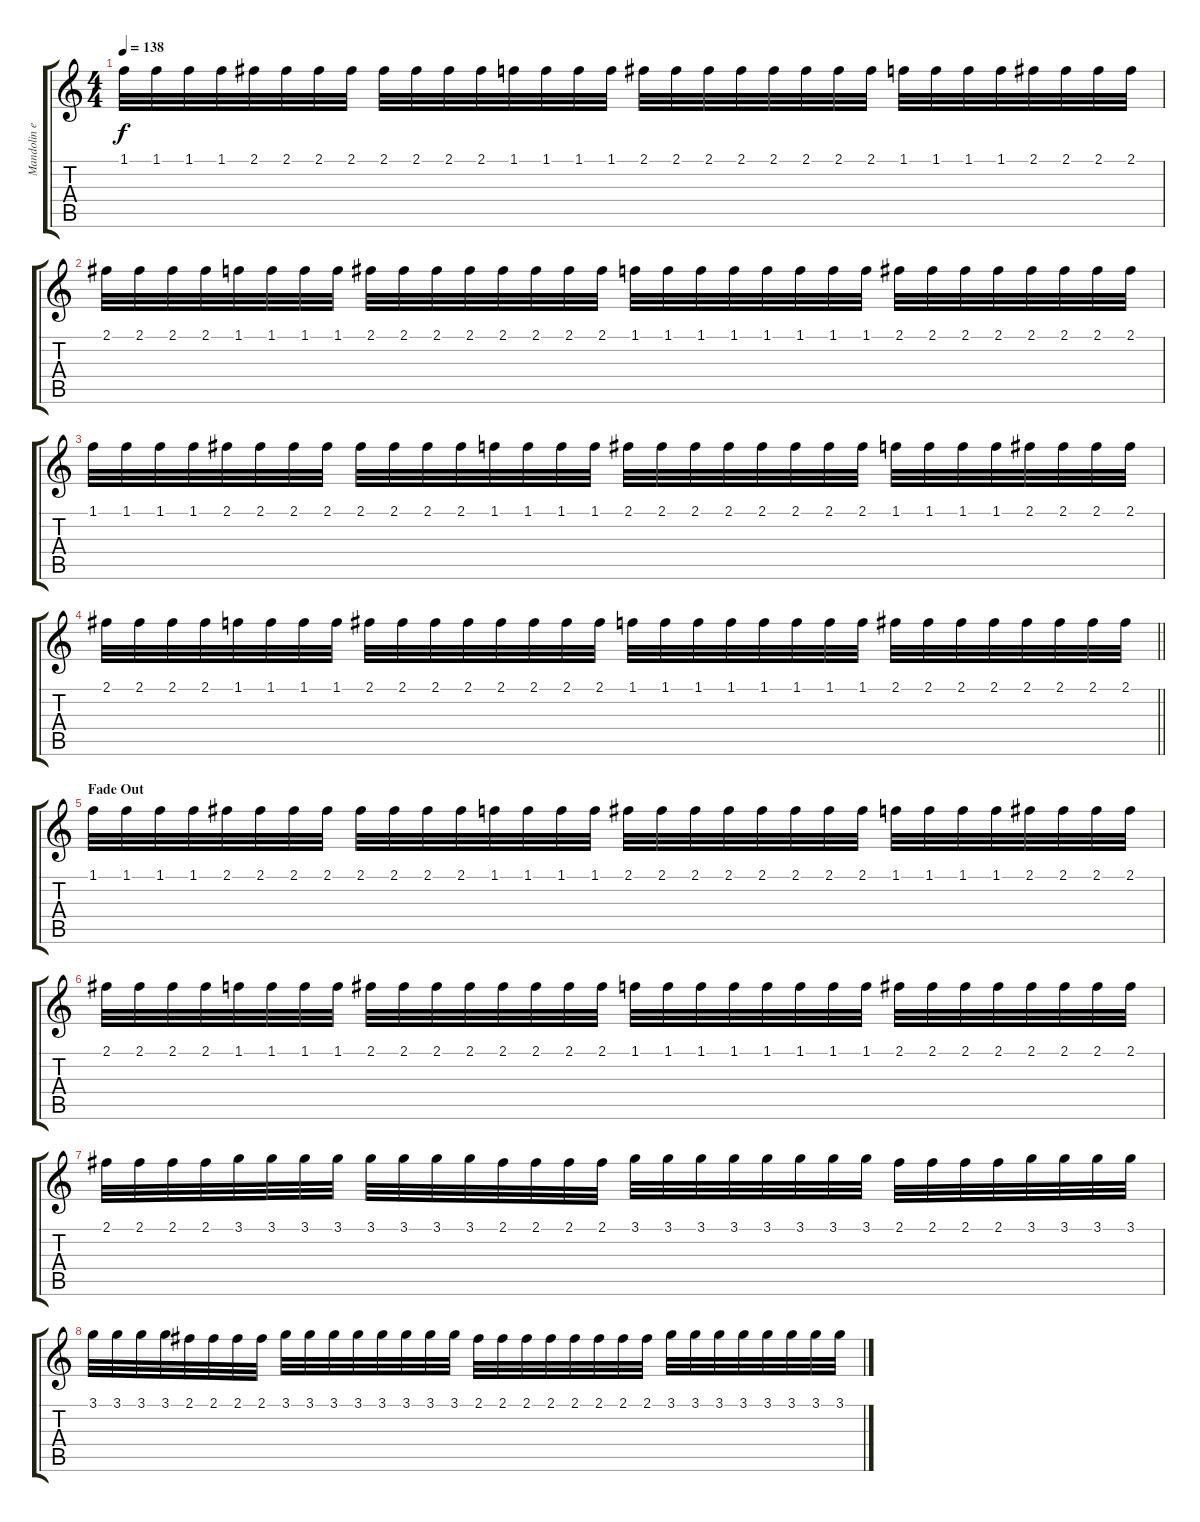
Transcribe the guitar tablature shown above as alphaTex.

\track ("Mandolin effect" "Mandolin e") {instrument acousticguitarsteel}
\staff {score tabs}
\tuning (E4 B3 G3 D3 A2 E2) {hide}
\ts (4 4)
\tempo 138
\clef g2
\ks c
1.1.32{dy f} 1.1.32 1.1.32 1.1.32 2.1.32 2.1.32 2.1.32 2.1.32 2.1.32 2.1.32 2.1.32 2.1.32 1.1.32 1.1.32 1.1.32 1.1.32 2.1.32 2.1.32 2.1.32 2.1.32 2.1.32 2.1.32 2.1.32 2.1.32 1.1.32 1.1.32 1.1.32 1.1.32 2.1.32 2.1.32 2.1.32 2.1.32 |
2.1.32 2.1.32 2.1.32 2.1.32 1.1.32 1.1.32 1.1.32 1.1.32 2.1.32 2.1.32 2.1.32 2.1.32 2.1.32 2.1.32 2.1.32 2.1.32 1.1.32 1.1.32 1.1.32 1.1.32 1.1.32 1.1.32 1.1.32 1.1.32 2.1.32 2.1.32 2.1.32 2.1.32 2.1.32 2.1.32 2.1.32 2.1.32 |
1.1.32 1.1.32 1.1.32 1.1.32 2.1.32 2.1.32 2.1.32 2.1.32 2.1.32 2.1.32 2.1.32 2.1.32 1.1.32 1.1.32 1.1.32 1.1.32 2.1.32 2.1.32 2.1.32 2.1.32 2.1.32 2.1.32 2.1.32 2.1.32 1.1.32 1.1.32 1.1.32 1.1.32 2.1.32 2.1.32 2.1.32 2.1.32 |
\barLineRight lightlight
2.1.32 2.1.32 2.1.32 2.1.32 1.1.32 1.1.32 1.1.32 1.1.32 2.1.32 2.1.32 2.1.32 2.1.32 2.1.32 2.1.32 2.1.32 2.1.32 1.1.32 1.1.32 1.1.32 1.1.32 1.1.32 1.1.32 1.1.32 1.1.32 2.1.32 2.1.32 2.1.32 2.1.32 2.1.32 2.1.32 2.1.32 2.1.32 |
\section ("" "Fade Out")
1.1.32{volume 8} 1.1.32 1.1.32 1.1.32 2.1.32 2.1.32 2.1.32 2.1.32 2.1.32 2.1.32 2.1.32 2.1.32 1.1.32 1.1.32 1.1.32 1.1.32 2.1.32 2.1.32 2.1.32 2.1.32 2.1.32 2.1.32 2.1.32 2.1.32 1.1.32 1.1.32 1.1.32 1.1.32 2.1.32 2.1.32 2.1.32 2.1.32 |
2.1.32 2.1.32 2.1.32 2.1.32 1.1.32 1.1.32 1.1.32 1.1.32 2.1.32 2.1.32 2.1.32 2.1.32 2.1.32 2.1.32 2.1.32 2.1.32 1.1.32 1.1.32 1.1.32 1.1.32 1.1.32 1.1.32 1.1.32 1.1.32 2.1.32 2.1.32 2.1.32 2.1.32 2.1.32 2.1.32 2.1.32 2.1.32 |
2.1.32 2.1.32 2.1.32 2.1.32 3.1.32 3.1.32 3.1.32 3.1.32 3.1.32 3.1.32 3.1.32 3.1.32 2.1.32 2.1.32 2.1.32 2.1.32 3.1.32 3.1.32 3.1.32 3.1.32 3.1.32 3.1.32 3.1.32 3.1.32 2.1.32 2.1.32 2.1.32 2.1.32 3.1.32 3.1.32 3.1.32 3.1.32 |
3.1.32 3.1.32 3.1.32 3.1.32 2.1.32 2.1.32 2.1.32 2.1.32 3.1.32 3.1.32 3.1.32 3.1.32 3.1.32 3.1.32 3.1.32 3.1.32 2.1.32 2.1.32 2.1.32 2.1.32 2.1.32 2.1.32 2.1.32 2.1.32 3.1.32 3.1.32 3.1.32 3.1.32 3.1.32 3.1.32 3.1.32 3.1.32
